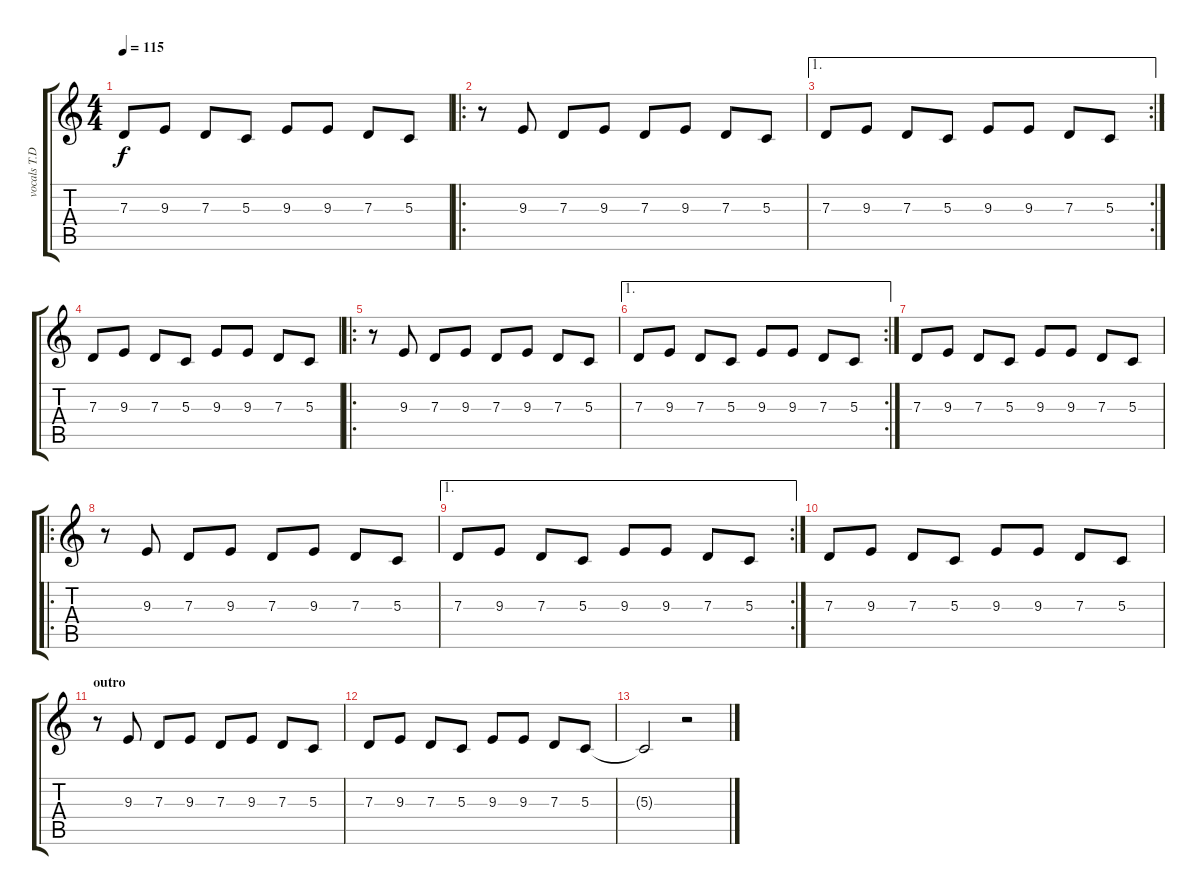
\track ("vocals longe" "vocals T.D") {instrument oboe}
\staff {score tabs}
\tuning (E4 B3 G3 D3 A2 E2) {hide}
\ts (4 4)
\tempo 115
\clef g2
\ks c
7.3.8{dy f} 9.3.8 7.3.8 5.3.8 9.3.8 9.3.8 7.3.8 5.3.8 |
\ro
r.8 9.3.8 7.3.8 9.3.8 7.3.8 9.3.8 7.3.8 5.3.8 |
\ae 1
\rc 2
7.3.8 9.3.8 7.3.8 5.3.8 9.3.8 9.3.8 7.3.8 5.3.8 |
7.3.8 9.3.8 7.3.8 5.3.8 9.3.8 9.3.8 7.3.8 5.3.8 |
\ro
r.8{balance 0} 9.3.8 7.3.8 9.3.8 7.3.8 9.3.8 7.3.8 5.3.8 |
\ae 1
\rc 2
7.3.8 9.3.8 7.3.8 5.3.8 9.3.8 9.3.8 7.3.8 5.3.8 |
7.3.8 9.3.8 7.3.8 5.3.8 9.3.8 9.3.8 7.3.8 5.3.8 |
\ro
r.8 9.3.8 7.3.8 9.3.8 7.3.8 9.3.8 7.3.8 5.3.8 |
\ae 1
\rc 2
7.3.8 9.3.8 7.3.8 5.3.8 9.3.8 9.3.8 7.3.8 5.3.8 |
7.3.8 9.3.8 7.3.8 5.3.8 9.3.8 9.3.8 7.3.8 5.3.8 |
\section ("" "outro")
r.8{volume 13 balance 8} 9.3.8 7.3.8 9.3.8 7.3.8 9.3.8 7.3.8 5.3.8 |
7.3.8 9.3.8 7.3.8 5.3.8 9.3.8 9.3.8 7.3.8 5.3.8 |
5.3{t}.2 r.2
